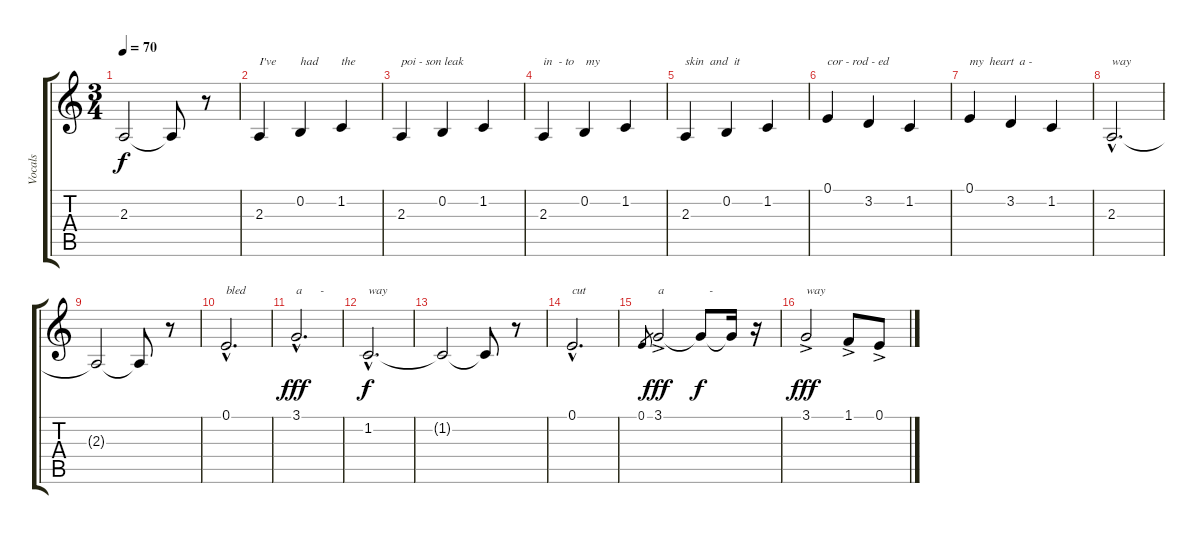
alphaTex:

\track ("Vocals" "Vocals") {instrument synthvoice}
\staff {score tabs}
\tuning (E4 B3 G3 D3 A2 E2) {hide}
\ts (3 4)
\tempo 70
\clef g2
\ks c
2.3{t}.2{dy f} 2.3{t}.8 r.8 |
2.3.4{txt "I've"} 0.2.4{txt "had"} 1.2.4{txt "the"} |
2.3.4{txt "poi - son leak"} 0.2.4 1.2.4 |
2.3.4{txt "in  - to    my"} 0.2.4 1.2.4 |
2.3.4{txt "skin  and  it"} 0.2.4 1.2.4 |
0.1.4{txt "cor - rod - ed"} 3.2.4 1.2.4 |
0.1.4{txt "my  heart  a -"} 3.2.4 1.2.4 |
2.3{hac}.2{d txt "way"} |
2.3{t}.2 2.3{t}.8 r.8 |
0.1{hac}.2{d txt "bled"} |
3.1{hac}.2{d txt "a      -" dy fff} |
1.2{hac}.2{d txt "way" dy f} |
1.2{t}.2 1.2{t}.8 r.8 |
0.1{hac}.2{d txt "cut"} |
0.1.8{gr} 3.1{ac}.2{txt "a               -" dy fff} 3.1{t}.8{dy f} 3.1{t}.16 r.16 |
3.1{ac}.2{txt "way" dy fff} 1.1{ac}.8 0.1{ac}.8
